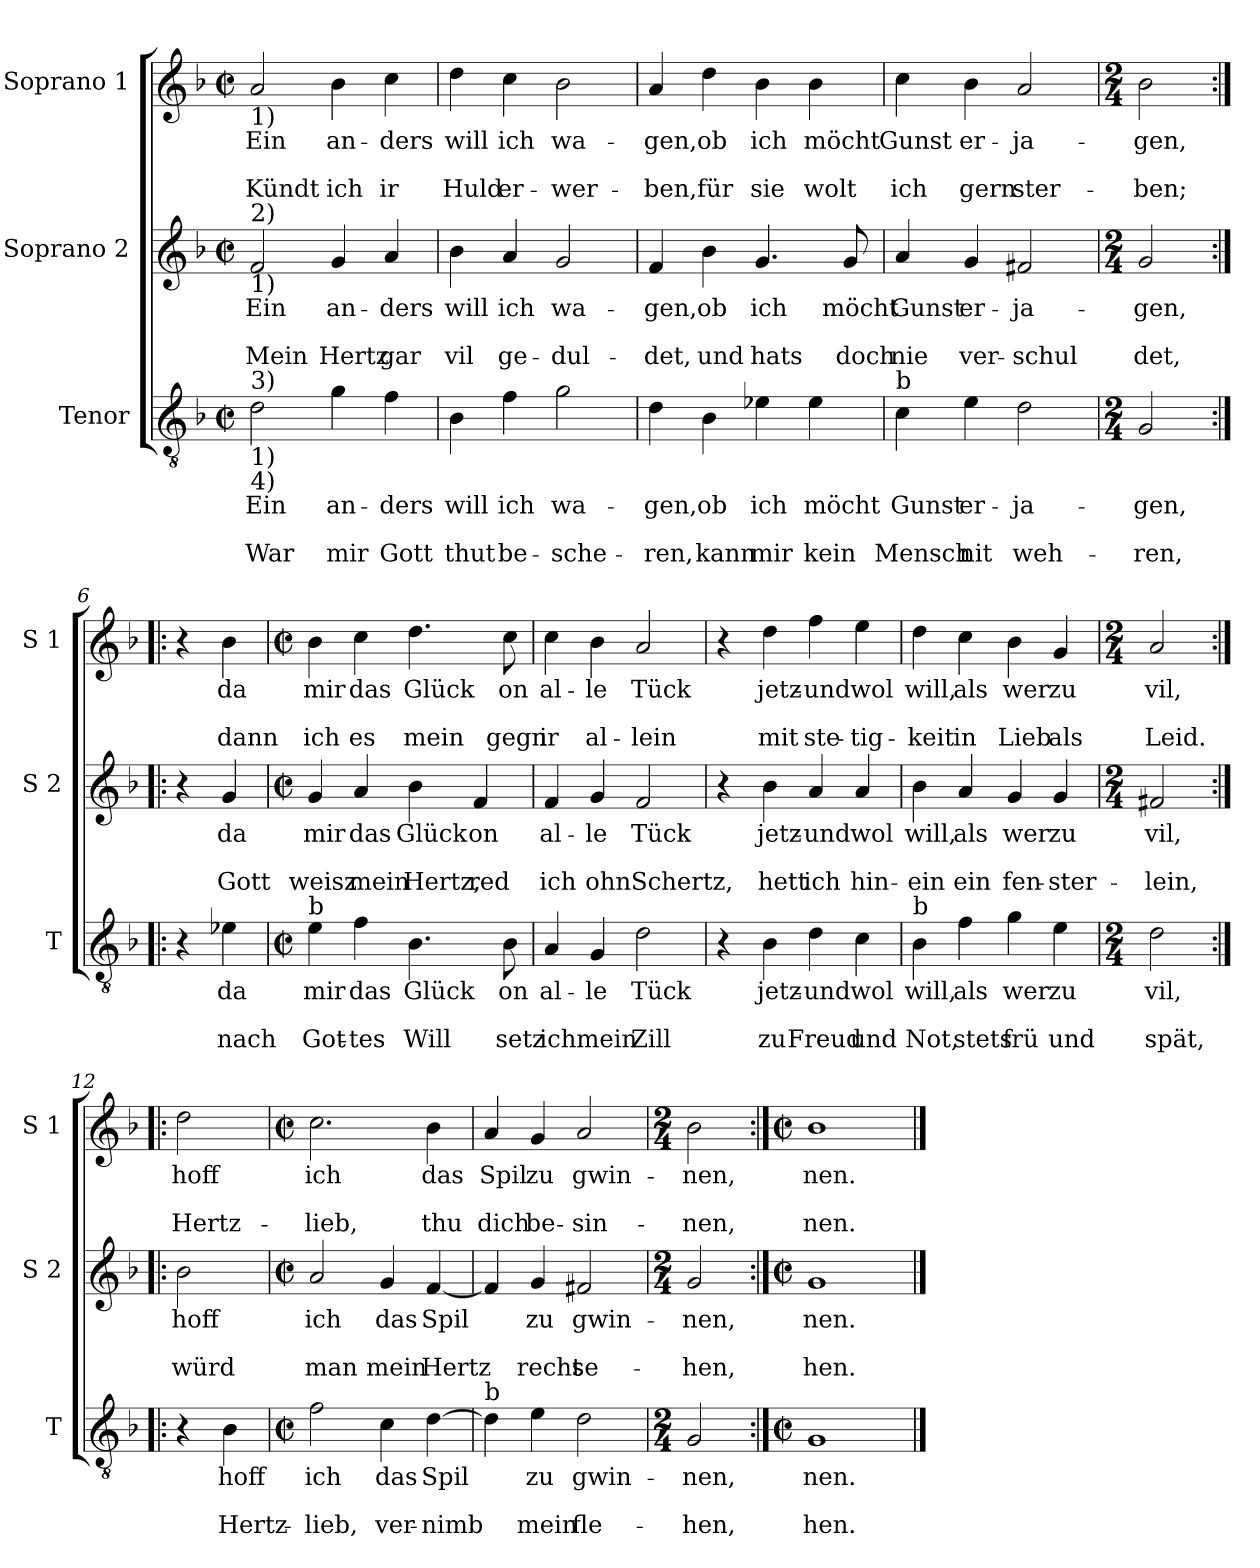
**kern	**text	**text	**text	**kern	**text	**text	**text	**kern	**text	**text	**text
*part3	*part3	*part3	*part3	*part2	*part2	*part2	*part2	*part1	*part1	*part1	*part1
*staff3	*staff3	*staff3	*staff3	*staff2	*staff2	*staff2	*staff2	*staff1	*staff1	*staff1	*staff1
*I"Tenor	*	*	*	*I"Soprano 2	*	*	*	*I"Soprano 1	*	*	*
*I'T	*	*	*	*I'S 2	*	*	*	*I'S 1	*	*	*
*clefGv2	*	*	*	*clefG2	*	*	*	*clefG2	*	*	*
*k[b-]	*	*	*	*k[b-]	*	*	*	*k[b-]	*	*	*
*F:	*	*	*	*F:	*	*	*	*F:	*	*	*
*M2/2	*	*	*	*M2/2	*	*	*	*M2/2	*	*	*
*met(c|)	*	*	*	*met(c|)	*	*	*	*met(c|)	*	*	*
=1	=1	=1	=1	=1	=1	=1	=1	=1	=1	=1	=1
!	!	!	!	!	!	!	!	!LO:TX:b:t=1)	!	!	!
!	!	!	!	!LO:TX:a:t=2)	!	!	!	!	!	!	!
!	!	!	!	!LO:TX:b:t=1)	!	!	!	!	!	!	!
!LO:TX:a:t=3)	!	!	!	!	!	!	!	!	!	!	!
!LO:TX:b:t=1)	!	!	!	!	!	!	!	!	!	!	!
!LO:TX:b:t=4)	!	!	!	!	!	!	!	!	!	!	!
!	!LO:LY:b	!	!LO:LY:b	!	!LO:LY:b	!	!LO:LY:b	!	!LO:LY:b	!	!LO:LY:b
2d\	Ein	.	War	2f/	Ein	.	Mein	2a/	Ein	.	Kündt
!	!LO:LY:b	!	!LO:LY:b	!	!LO:LY:b	!	!LO:LY:b	!	!LO:LY:b	!	!LO:LY:b
4g\	an-	.	mir	4g/	an-	.	Hertz	4b-\	an-	.	ich
!	!LO:LY:b	!	!LO:LY:b	!	!LO:LY:b	!	!LO:LY:b	!	!LO:LY:b	!	!LO:LY:b
4f\	-ders	.	Gott	4a/	-ders	.	gar	4cc\	-ders	.	ir
=2	=2	=2	=2	=2	=2	=2	=2	=2	=2	=2	=2
!	!LO:LY:b	!	!LO:LY:b	!	!LO:LY:b	!	!LO:LY:b	!	!LO:LY:b	!	!LO:LY:b
4B-\	will	.	thut	4b-\	will	.	vil	4dd\	will	.	Huld
!	!LO:LY:b	!	!LO:LY:b	!	!LO:LY:b	!	!LO:LY:b	!	!LO:LY:b	!	!LO:LY:b
4f\	ich	.	be-	4a/	ich	.	ge-	4cc\	ich	.	er-
!	!LO:LY:b	!	!LO:LY:b	!	!LO:LY:b	!	!LO:LY:b	!	!LO:LY:b	!	!LO:LY:b
2g\	wa-	.	-sche-	2g/	wa-	.	-dul-	2b-\	wa-	.	-wer-
=3	=3	=3	=3	=3	=3	=3	=3	=3	=3	=3	=3
!	!LO:LY:b	!	!LO:LY:b	!	!LO:LY:b	!	!LO:LY:b	!	!LO:LY:b	!	!LO:LY:b
4d\	-gen,	.	-ren,	4f/	-gen,	.	-det,	4a/	-gen,	.	-ben,
!	!LO:LY:b	!	!LO:LY:b	!	!LO:LY:b	!	!LO:LY:b	!	!LO:LY:b	!	!LO:LY:b
4B-\	ob	.	kann	4b-\	ob	.	und	4dd\	ob	.	für
!	!LO:LY:b	!	!LO:LY:b	!	!LO:LY:b	!	!LO:LY:b	!	!LO:LY:b	!	!LO:LY:b
4e-X\	ich	.	mir	4.g/	ich	.	hats	4b-\	ich	.	sie
!	!LO:LY:b	!	!LO:LY:b	!	!	!	!	!	!LO:LY:b	!	!LO:LY:b
4e-\	möcht	.	kein	.	.	.	.	4b-\	möcht	.	wolt
!	!	!	!	!	!LO:LY:b	!	!LO:LY:b	!	!	!	!
.	.	.	.	8g/	möcht	.	doch	.	.	.	.
=4	=4	=4	=4	=4	=4	=4	=4	=4	=4	=4	=4
!LO:TX:a:t=b	!	!	!	!	!	!	!	!	!	!	!
!	!LO:LY:b	!	!LO:LY:b	!	!LO:LY:b	!	!LO:LY:b	!	!LO:LY:b	!	!LO:LY:b
4c\	Gunst	.	Mensch	4a/	Gunst	.	nie	4cc\	Gunst	.	ich
!	!LO:LY:b	!	!LO:LY:b	!	!LO:LY:b	!	!LO:LY:b	!	!LO:LY:b	!	!LO:LY:b
4e\	er-	.	nit	4g/	er-	.	ver-	4b-\	er-	.	gern
!	!LO:LY:b	!	!LO:LY:b	!	!LO:LY:b	!	!LO:LY:b	!	!LO:LY:b	!	!LO:LY:b
2d\	-ja-	.	weh-	2f#X/	-ja-	.	-schul	2a/	-ja-	.	ster-
=5	=5	=5	=5	=5	=5	=5	=5	=5	=5	=5	=5
*M2/4	*	*	*	*M2/4	*	*	*	*M2/4	*	*	*
!	!LO:LY:b	!	!LO:LY:b	!	!LO:LY:b	!	!LO:LY:b	!	!LO:LY:b	!	!LO:LY:b
2G/	-gen,	.	-ren,	2g/	-gen,	.	det,	2b-\	-gen,	.	-ben;
!!LO:LB:g=z
=6:|!|:	=6:|!|:	=6:|!|:	=6:|!|:	=6:|!|:	=6:|!|:	=6:|!|:	=6:|!|:	=6:|!|:	=6:|!|:	=6:|!|:	=6:|!|:
4r	.	.	.	4r	.	.	.	4r	.	.	.
!	!LO:LY:b	!	!LO:LY:b	!	!LO:LY:b	!	!LO:LY:b	!	!LO:LY:b	!	!LO:LY:b
4e-X\	da	.	nach	4g/	da	.	Gott	4b-\	da	.	dann
=7	=7	=7	=7	=7	=7	=7	=7	=7	=7	=7	=7
*M2/2	*	*	*	*M2/2	*	*	*	*M2/2	*	*	*
*met(c|)	*	*	*	*met(c|)	*	*	*	*met(c|)	*	*	*
!LO:TX:a:t=b	!	!	!	!	!	!	!	!	!	!	!
!	!LO:LY:b	!	!LO:LY:b	!	!LO:LY:b	!	!LO:LY:b	!	!LO:LY:b	!	!LO:LY:b
4e\	mir	.	Got-	4g/	mir	.	weisz	4b-\	mir	.	ich
!	!LO:LY:b	!	!LO:LY:b	!	!LO:LY:b	!	!LO:LY:b	!	!LO:LY:b	!	!LO:LY:b
4f\	das	.	-tes	4a/	das	.	mein	4cc\	das	.	es
!	!LO:LY:b	!	!LO:LY:b	!	!LO:LY:b	!	!LO:LY:b	!	!LO:LY:b	!	!LO:LY:b
4.B-\	Glück	.	Will	4b-\	Glück	.	Hertz,	4.dd\	Glück	.	mein
!	!	!	!	!	!LO:LY:b	!	!LO:LY:b	!	!	!	!
.	.	.	.	4f/	on	.	red	.	.	.	.
!	!LO:LY:b	!	!LO:LY:b	!	!	!	!	!	!LO:LY:b	!	!LO:LY:b
8B-\	on	.	setz	.	.	.	.	8cc\	on	.	gegn
=8	=8	=8	=8	=8	=8	=8	=8	=8	=8	=8	=8
!	!LO:LY:b	!	!LO:LY:b	!	!LO:LY:b	!	!LO:LY:b	!	!LO:LY:b	!	!LO:LY:b
4A/	al-	.	ich	4f/	al-	.	ich	4cc\	al-	.	ir
!	!LO:LY:b	!	!LO:LY:b	!	!LO:LY:b	!	!LO:LY:b	!	!LO:LY:b	!	!LO:LY:b
4G/	-le	.	mein	4g/	-le	.	ohn	4b-\	-le	.	al-
!	!LO:LY:b	!	!LO:LY:b	!	!LO:LY:b	!	!LO:LY:b	!	!LO:LY:b	!	!LO:LY:b
2d\	Tück	.	Zill	2f/	Tück	.	Schertz,	2a/	Tück	.	-lein
=9	=9	=9	=9	=9	=9	=9	=9	=9	=9	=9	=9
4r	.	.	.	4r	.	.	.	4r	.	.	.
!	!LO:LY:b	!	!LO:LY:b	!	!LO:LY:b	!	!LO:LY:b	!	!LO:LY:b	!	!LO:LY:b
4B-\	jetz-	.	zu	4b-\	jetz-	.	hett	4dd\	jetz-	.	mit
!	!LO:LY:b	!	!LO:LY:b	!	!LO:LY:b	!	!LO:LY:b	!	!LO:LY:b	!	!LO:LY:b
4d\	-und	.	Freud	4a/	-und	.	ich	4ff\	-und	.	ste-
!	!LO:LY:b	!	!LO:LY:b	!	!LO:LY:b	!	!LO:LY:b	!	!LO:LY:b	!	!LO:LY:b
4c\	wol	.	und	4a/	wol	.	hin-	4ee\	wol	.	-tig-
=10	=10	=10	=10	=10	=10	=10	=10	=10	=10	=10	=10
!LO:TX:a:t=b	!	!	!	!	!	!	!	!	!	!	!
!	!LO:LY:b	!	!LO:LY:b	!	!LO:LY:b	!	!LO:LY:b	!	!LO:LY:b	!	!LO:LY:b
4B-\	will,	.	Not,	4b-\	will,	.	-ein	4dd\	will,	.	-keit
!	!LO:LY:b	!	!LO:LY:b	!	!LO:LY:b	!	!LO:LY:b	!	!LO:LY:b	!	!LO:LY:b
4f\	als	.	stets	4a/	als	.	ein	4cc\	als	.	in
!	!LO:LY:b	!	!LO:LY:b	!	!LO:LY:b	!	!LO:LY:b	!	!LO:LY:b	!	!LO:LY:b
4g\	wer	.	frü	4g/	wer	.	fen-	4b-\	wer	.	Lieb
!	!LO:LY:b	!	!LO:LY:b	!	!LO:LY:b	!	!LO:LY:b	!	!LO:LY:b	!	!LO:LY:b
4e\	zu	.	und	4g/	zu	.	-ster-	4g/	zu	.	als
!!LO:PB:g=z
=11	=11	=11	=11	=11	=11	=11	=11	=11	=11	=11	=11
*M2/4	*	*	*	*M2/4	*	*	*	*M2/4	*	*	*
!	!LO:LY:b	!	!LO:LY:b	!	!LO:LY:b	!	!LO:LY:b	!	!LO:LY:b	!	!LO:LY:b
2d\	vil,	.	spät,	2f#X/	vil,	.	-lein,	2a/	vil,	.	Leid.
=12:|!|:	=12:|!|:	=12:|!|:	=12:|!|:	=12:|!|:	=12:|!|:	=12:|!|:	=12:|!|:	=12:|!|:	=12:|!|:	=12:|!|:	=12:|!|:
!	!	!	!	!	!LO:LY:b	!	!LO:LY:b	!	!LO:LY:b	!	!LO:LY:b
4r	.	.	.	2b-\	hoff	.	würd	2dd\	hoff	.	Hertz-
!	!LO:LY:b	!	!LO:LY:b	!	!	!	!	!	!	!	!
4B-\	hoff	.	Hertz-	.	.	.	.	.	.	.	.
=13	=13	=13	=13	=13	=13	=13	=13	=13	=13	=13	=13
*M2/2	*	*	*	*M2/2	*	*	*	*M2/2	*	*	*
*met(c|)	*	*	*	*met(c|)	*	*	*	*met(c|)	*	*	*
!	!LO:LY:b	!	!LO:LY:b	!	!LO:LY:b	!	!LO:LY:b	!	!LO:LY:b	!	!LO:LY:b
2f\	ich	.	-lieb,	2a/	ich	.	man	2.cc\	ich	.	-lieb,
!	!LO:LY:b	!	!LO:LY:b	!	!LO:LY:b	!	!LO:LY:b	!	!	!	!
4c\	das	.	ver-	4g/	das	.	mein	.	.	.	.
!	!LO:LY:b	!	!LO:LY:b	!	!LO:LY:b	!	!LO:LY:b	!	!LO:LY:b	!	!LO:LY:b
[4d\	Spil	.	-nimb	[4f/	Spil	.	Hertz	4b-\	das	.	thu
=14	=14	=14	=14	=14	=14	=14	=14	=14	=14	=14	=14
!LO:TX:a:t=b	!	!	!	!	!	!	!	!	!	!	!
!	!	!	!	!	!	!	!	!	!LO:LY:b	!	!LO:LY:b
4d\]	.	.	.	4f/]	.	.	.	4a/	Spil	.	dich
!	!LO:LY:b	!	!LO:LY:b	!	!LO:LY:b	!	!LO:LY:b	!	!LO:LY:b	!	!LO:LY:b
4e\	zu	.	mein	4g/	zu	.	recht	4g/	zu	.	be-
!	!LO:LY:b	!	!LO:LY:b	!	!LO:LY:b	!	!LO:LY:b	!	!LO:LY:b	!	!LO:LY:b
2d\	gwin-	.	fle-	2f#X/	gwin-	.	se-	2a/	gwin-	.	-sin-
=15	=15	=15	=15	=15	=15	=15	=15	=15	=15	=15	=15
*M2/4	*	*	*	*M2/4	*	*	*	*M2/4	*	*	*
!	!LO:LY:b	!	!LO:LY:b	!	!LO:LY:b	!	!LO:LY:b	!	!LO:LY:b	!	!LO:LY:b
2G/	-nen,	.	-hen,	2g/	-nen,	.	-hen,	2b-\	-nen,	.	-nen,
=16:|!	=16:|!	=16:|!	=16:|!	=16:|!	=16:|!	=16:|!	=16:|!	=16:|!	=16:|!	=16:|!	=16:|!
*M2/2	*	*	*	*M2/2	*	*	*	*M2/2	*	*	*
*met(c|)	*	*	*	*met(c|)	*	*	*	*met(c|)	*	*	*
!	!LO:LY:b	!	!LO:LY:b	!	!LO:LY:b	!	!LO:LY:b	!	!LO:LY:b	!	!LO:LY:b
1G	nen.	.	hen.	1g	nen.	.	hen.	1b-	nen.	.	nen.
==	==	==	==	==	==	==	==	==	==	==	==
*-	*-	*-	*-	*-	*-	*-	*-	*-	*-	*-	*-
